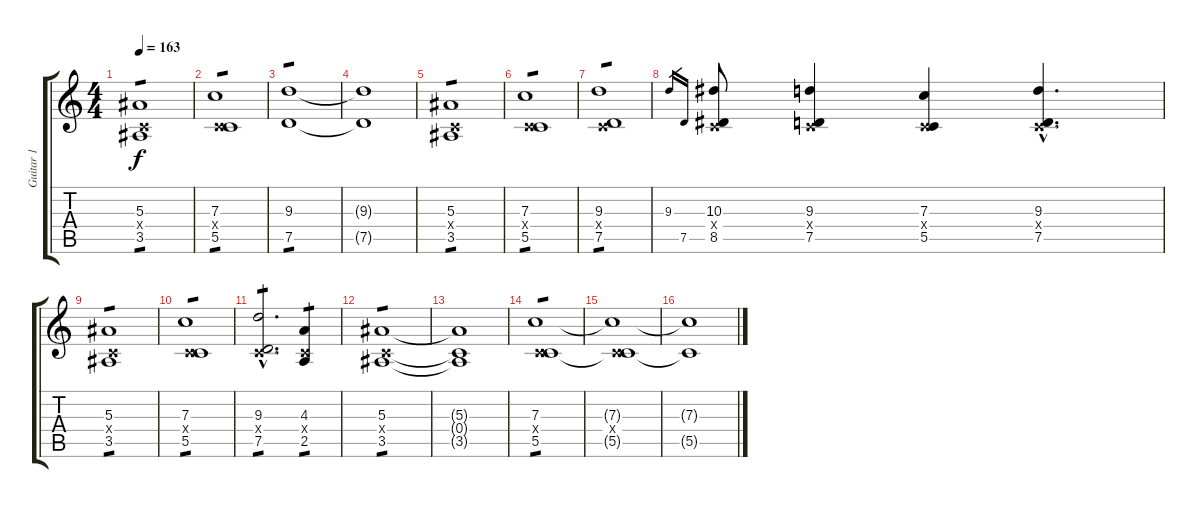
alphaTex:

\track ("Guitar 1" "Guitar 1") {instrument distortionguitar}
\staff {score tabs}
\tuning (D4 A3 F3 C3 G2 C2) {hide}
\ts (4 4)
\tempo 163
\clef g2
\ks c
(5.3 0.4{x} 3.5).1{tp 1 dy f} |
(7.3 0.4{x} 5.5).1{tp 1} |
(9.3 7.5).1{tp 1} |
(9.3{t} 7.5{t}).1 |
(5.3 0.4{x} 3.5).1{tp 1} |
(7.3 0.4{x} 5.5).1{tp 1} |
(9.3 0.4{x} 7.5).1{tp 1} |
9.3.16{gr} 7.5.16{gr} (10.3 0.4{x} 8.5).8 (9.3 0.4{x} 7.5).4 (7.3 0.4{x} 5.5).4 (9.3{hac} 0.4{hac x} 7.5{hac}).4{d} |
(5.3 0.4{x} 3.5).1{tp 1} |
(7.3 0.4{x} 5.5).1{tp 1} |
(9.3{hac} 0.4{hac x} 7.5{hac}).2{d tp 1} (4.3 0.4{x} 2.5).4{tp 1} |
(5.3 0.4{x} 3.5).1{tp 1} |
(5.3{t} 0.4{t} 3.5{t}).1 |
(7.3 0.4{x} 5.5).1{tp 1} |
(7.3{t} 0.4{x} 5.5{t}).1 |
(7.3{t} 5.5{t}).1
